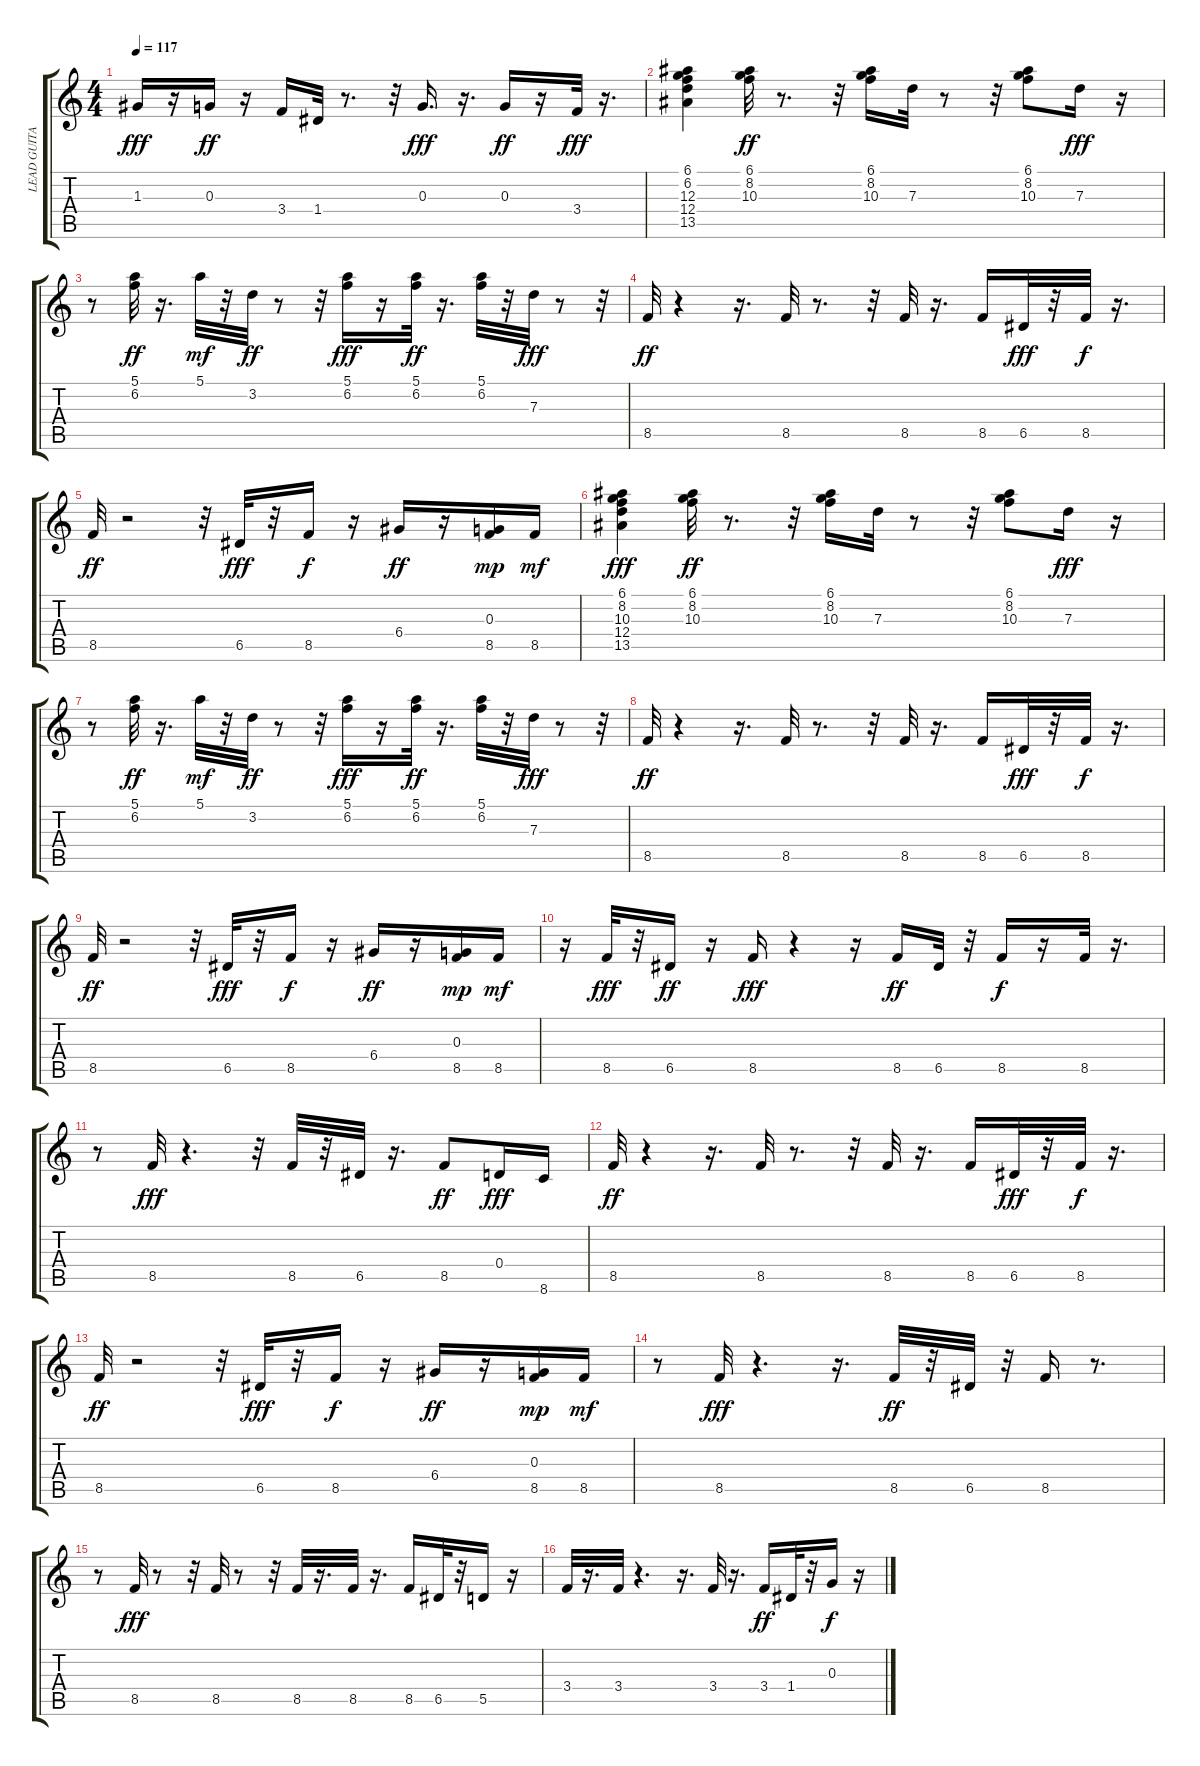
\track ("LEAD GUITAR" "LEAD GUITA") {instrument electricguitarjazz}
\staff {score tabs}
\tuning (E4 B3 G3 D3 A2 E2) {hide}
\ts (4 4)
\tempo 117
\clef g2
\ks c
1.3.16{dy fff} r.16 0.3.16{dy ff} r.16 3.4.16 1.4.32 r.8{d} r.32 0.3.16{d dy fff} r.16{d} 0.3.16{dy ff} r.16 3.4.32{dy fff} r.16{d} |
(6.1 6.2 12.3 12.4 13.5).4 (6.1 8.2 10.3).32{dy ff} r.8{d} r.32 (6.1 8.2 10.3).16 7.3.32 r.8 r.32 (6.1 8.2 10.3).8 7.3.16{dy fff} r.16 |
r.8 (5.1 6.2).32{dy ff} r.16{d} 5.1.32{dy mf} r.32 3.2.32{dy ff} r.8 r.32 (5.1 6.2).16{dy fff} r.16 (5.1 6.2).32{dy ff} r.16{d} (5.1 6.2).32 r.32 7.3.32{dy fff} r.8 r.32 |
8.5.32{dy ff} r.4 r.16{d} 8.5.32 r.8{d} r.32 8.5.32 r.16{d} 8.5.16 6.5.32{dy fff} r.32 8.5.32{dy f} r.16{d} |
8.5.32{dy ff} r.2 r.32 6.5.32{dy fff} r.32 8.5.16{dy f} r.16 6.4.16{dy ff} r.16 (0.3 8.5).16{dy mp} 8.5.16{dy mf} |
(6.1 8.2 10.3 12.4 13.5).4{dy fff} (6.1 8.2 10.3).32{dy ff} r.8{d} r.32 (6.1 8.2 10.3).16 7.3.32 r.8 r.32 (6.1 8.2 10.3).8 7.3.16{dy fff} r.16 |
r.8 (5.1 6.2).32{dy ff} r.16{d} 5.1.32{dy mf} r.32 3.2.32{dy ff} r.8 r.32 (5.1 6.2).16{dy fff} r.16 (5.1 6.2).32{dy ff} r.16{d} (5.1 6.2).32 r.32 7.3.32{dy fff} r.8 r.32 |
8.5.32{dy ff} r.4 r.16{d} 8.5.32 r.8{d} r.32 8.5.32 r.16{d} 8.5.16 6.5.32{dy fff} r.32 8.5.32{dy f} r.16{d} |
8.5.32{dy ff} r.2 r.32 6.5.32{dy fff} r.32 8.5.16{dy f} r.16 6.4.16{dy ff} r.16 (0.3 8.5).16{dy mp} 8.5.16{dy mf} |
r.16 8.5.32{dy fff} r.32 6.5.16{dy ff} r.16 8.5.16{dy fff} r.4 r.16 8.5.16{dy ff} 6.5.32 r.32 8.5.16{dy f} r.16 8.5.32 r.16{d} |
r.8 8.5.32{dy fff} r.4{d} r.32 8.5.32 r.32 6.5.32 r.16{d} 8.5.8{dy ff} 0.4.16{dy fff} 8.6.16 |
8.5.32{dy ff} r.4 r.16{d} 8.5.32 r.8{d} r.32 8.5.32 r.16{d} 8.5.16 6.5.32{dy fff} r.32 8.5.32{dy f} r.16{d} |
8.5.32{dy ff} r.2 r.32 6.5.32{dy fff} r.32 8.5.16{dy f} r.16 6.4.16{dy ff} r.16 (0.3 8.5).16{dy mp} 8.5.16{dy mf} |
r.8 8.5.32{dy fff} r.4{d} r.16{d} 8.5.32{dy ff} r.32 6.5.32 r.32 8.5.16 r.8{d} |
r.8 8.5.32{dy fff} r.8 r.32 8.5.32 r.8 r.32 8.5.32 r.16{d} 8.5.32 r.16{d} 8.5.16 6.5.32 r.32 5.5.16 r.16 |
3.4.32 r.16{d} 3.4.32 r.4{d} r.16{d} 3.4.32 r.16{d} 3.4.16{dy ff} 1.4.32 r.32 0.3.16{dy f} r.16
